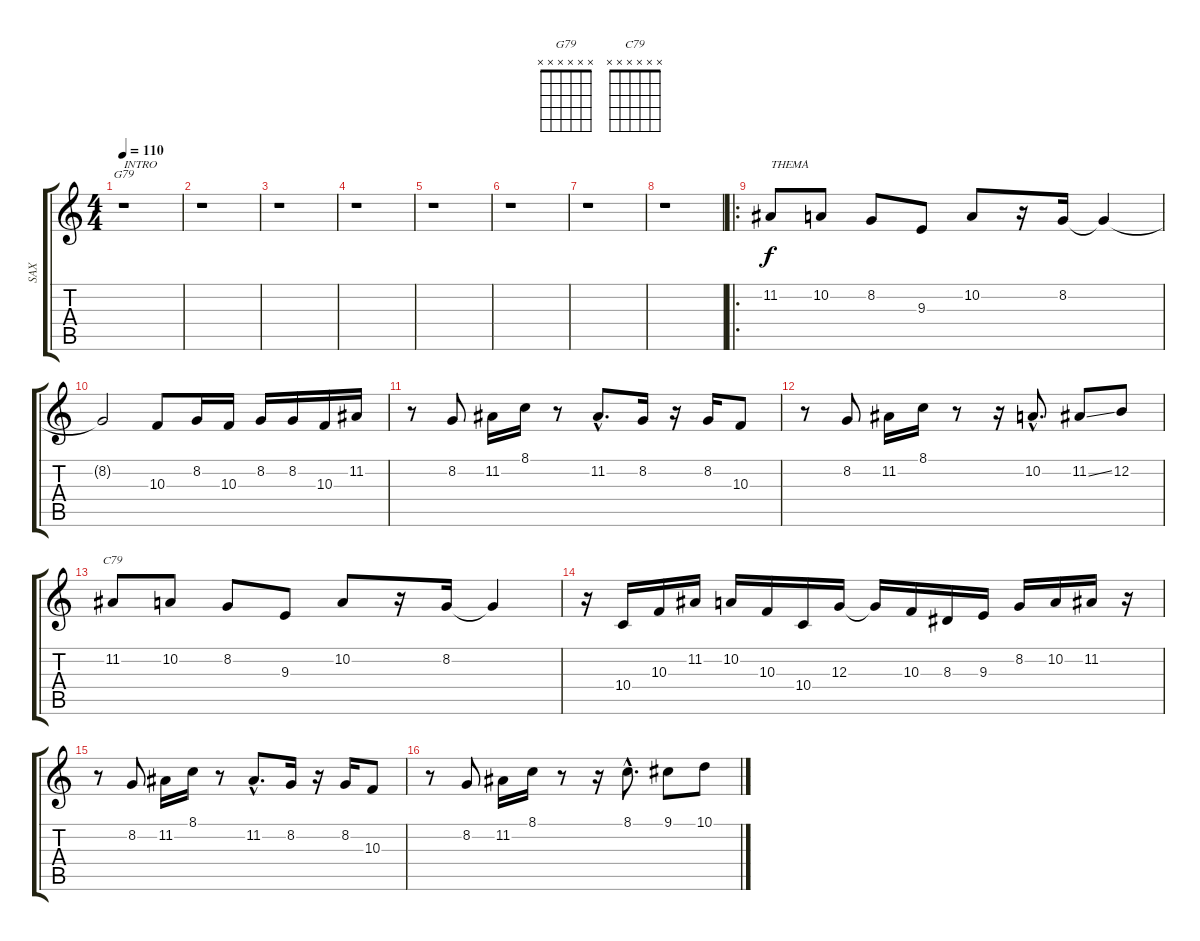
\track ("SAX" "SAX") {instrument altosax}
\staff {score tabs}
\tuning (E4 B3 G3 D3 A2 E2) {hide}
\chord ("G79" x x x x x x) {firstfret 0}
\chord ("C79" x x x x x x) {firstfret 0}
\ts (4 4)
\tempo 110
\clef g2
\ks c
r.1{ch "G79" txt "INTRO" dy f instrument altosax} |
r.1 |
r.1 |
r.1 |
r.1 |
r.1 |
r.1 |
r.1 |
\ro
11.2.8{txt "THEMA"} 10.2.8 8.2.8 9.3.8 10.2.8 r.16 8.2.16 8.2{t}.4 |
8.2{t}.2 10.3.8 8.2.16 10.3.16 8.2.16 8.2.16 10.3.16 11.2.16 |
r.8 8.2.8 11.2.16 8.1.16 r.8 11.2{hac}.8{d} 8.2.16 r.16 8.2.16 10.3.8 |
r.8 8.2.8 11.2.16 8.1.16 r.8 r.16 10.2{hac}.8{d} 11.2{ss}.8 12.2.8 |
11.2.8{ch "C79"} 10.2.8 8.2.8 9.3.8 10.2.8 r.16 8.2.16 8.2{t}.4 |
r.16 10.4.16 10.3.16 11.2.16 10.2.16 10.3.16 10.4.16 12.3.16 12.3{t}.16 10.3.16 8.3.16 9.3.16 8.2.16 10.2.16 11.2.16 r.16 |
r.8 8.2.8 11.2.16 8.1.16 r.8 11.2{hac}.8{d} 8.2.16 r.16 8.2.16 10.3.8 |
r.8 8.2.8 11.2.16 8.1.16 r.8 r.16 8.1{hac}.8{d} 9.1.8 10.1.8
